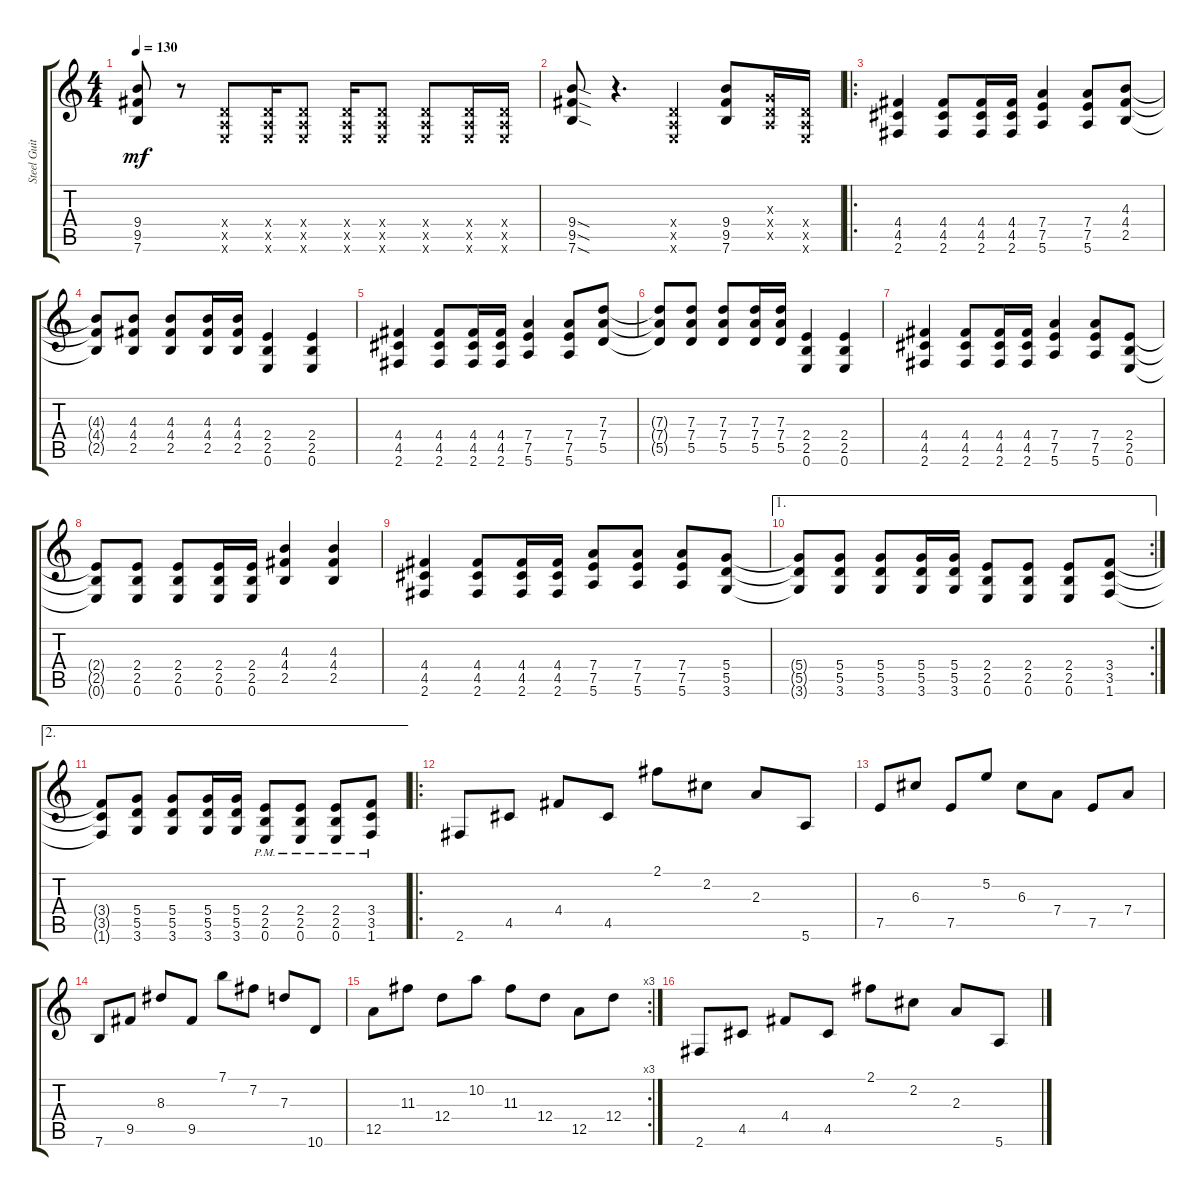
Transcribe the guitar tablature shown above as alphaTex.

\track ("Steel Guitar" "Steel Guit") {instrument acousticguitarsteel}
\staff {score tabs}
\tuning (E4 B3 G3 D3 A2 E2) {hide}
\ts (4 4)
\tempo 130
\clef g2
\ks c
(9.4 9.5 7.6).8{dy mf} r.8 (0.4{x} 0.5{x} 0.6{x}).8 (0.4{x} 0.5{x} 0.6{x}).16 (0.4{x} 0.5{x} 0.6{x}).8 (0.4{x} 0.5{x} 0.6{x}).16 (0.4{x} 0.5{x} 0.6{x}).8 (0.4{x} 0.5{x} 0.6{x}).8 (0.4{x} 0.5{x} 0.6{x}).16 (0.4{x} 0.5{x} 0.6{x}).16 |
(9.4{sod} 9.5{sod} 7.6{sod}).8 r.4{d} (0.4{x} 0.5{x} 0.6{x}).4 (9.4 9.5 7.6).8 (0.3{x} 0.4{x} 0.5{x}).16 (0.4{x} 0.5{x} 0.6{x}).16 |
\ro
(4.4 4.5 2.6).4 (4.4 4.5 2.6).8 (4.4 4.5 2.6).16 (4.4 4.5 2.6).16 (7.4 7.5 5.6).4 (7.4 7.5 5.6).8 (4.3 4.4 2.5).8 |
(4.3{t} 4.4{t} 2.5{t}).8 (4.3 4.4 2.5).8 (4.3 4.4 2.5).8 (4.3 4.4 2.5).16 (4.3 4.4 2.5).16 (2.4 2.5 0.6).4 (2.4 2.5 0.6).4 |
(4.4 4.5 2.6).4 (4.4 4.5 2.6).8 (4.4 4.5 2.6).16 (4.4 4.5 2.6).16 (7.4 7.5 5.6).4 (7.4 7.5 5.6).8 (7.3 7.4 5.5).8 |
(7.3{t} 7.4{t} 5.5{t}).8 (7.3 7.4 5.5).8 (7.3 7.4 5.5).8 (7.3 7.4 5.5).16 (7.3 7.4 5.5).16 (2.4 2.5 0.6).4 (2.4 2.5 0.6).4 |
(4.4 4.5 2.6).4 (4.4 4.5 2.6).8 (4.4 4.5 2.6).16 (4.4 4.5 2.6).16 (7.4 7.5 5.6).4 (7.4 7.5 5.6).8 (2.4 2.5 0.6).8 |
(2.4{t} 2.5{t} 0.6{t}).8 (2.4 2.5 0.6).8 (2.4 2.5 0.6).8 (2.4 2.5 0.6).16 (2.4 2.5 0.6).16 (4.3 4.4 2.5).4 (4.3 4.4 2.5).4 |
(4.4 4.5 2.6).4 (4.4 4.5 2.6).8 (4.4 4.5 2.6).16 (4.4 4.5 2.6).16 (7.4 7.5 5.6).8 (7.4 7.5 5.6).8 (7.4 7.5 5.6).8 (5.4 5.5 3.6).8 |
\ae 1
\rc 2
(5.4{t} 5.5{t} 3.6{t}).8 (5.4 5.5 3.6).8 (5.4 5.5 3.6).8 (5.4 5.5 3.6).16 (5.4 5.5 3.6).16 (2.4 2.5 0.6).8 (2.4 2.5 0.6).8 (2.4 2.5 0.6).8 (3.4 3.5 1.6).8 |
\ae 2
(3.4{t} 3.5{t} 1.6{t}).8 (5.4 5.5 3.6).8 (5.4 5.5 3.6).8 (5.4 5.5 3.6).16 (5.4 5.5 3.6).16 (2.4{pm} 2.5{pm} 0.6{pm}).8 (2.4{pm} 2.5{pm} 0.6{pm}).8 (2.4{pm} 2.5{pm} 0.6{pm}).8 (3.4{pm} 3.5{pm} 1.6{pm}).8 |
\ro
2.6.8 4.5.8 4.4.8 4.5.8 2.1.8 2.2.8 2.3.8 5.6.8 |
7.5.8 6.3.8 7.5.8 5.2.8 6.3.8 7.4.8 7.5.8 7.4.8 |
7.6.8 9.5.8 8.3.8 9.5.8 7.1.8 7.2.8 7.3.8 10.6.8 |
\rc 3
12.5.8 11.3.8 12.4.8 10.2.8 11.3.8 12.4.8 12.5.8 12.4.8 |
2.6.8 4.5.8 4.4.8 4.5.8 2.1.8 2.2.8 2.3.8 5.6.8
